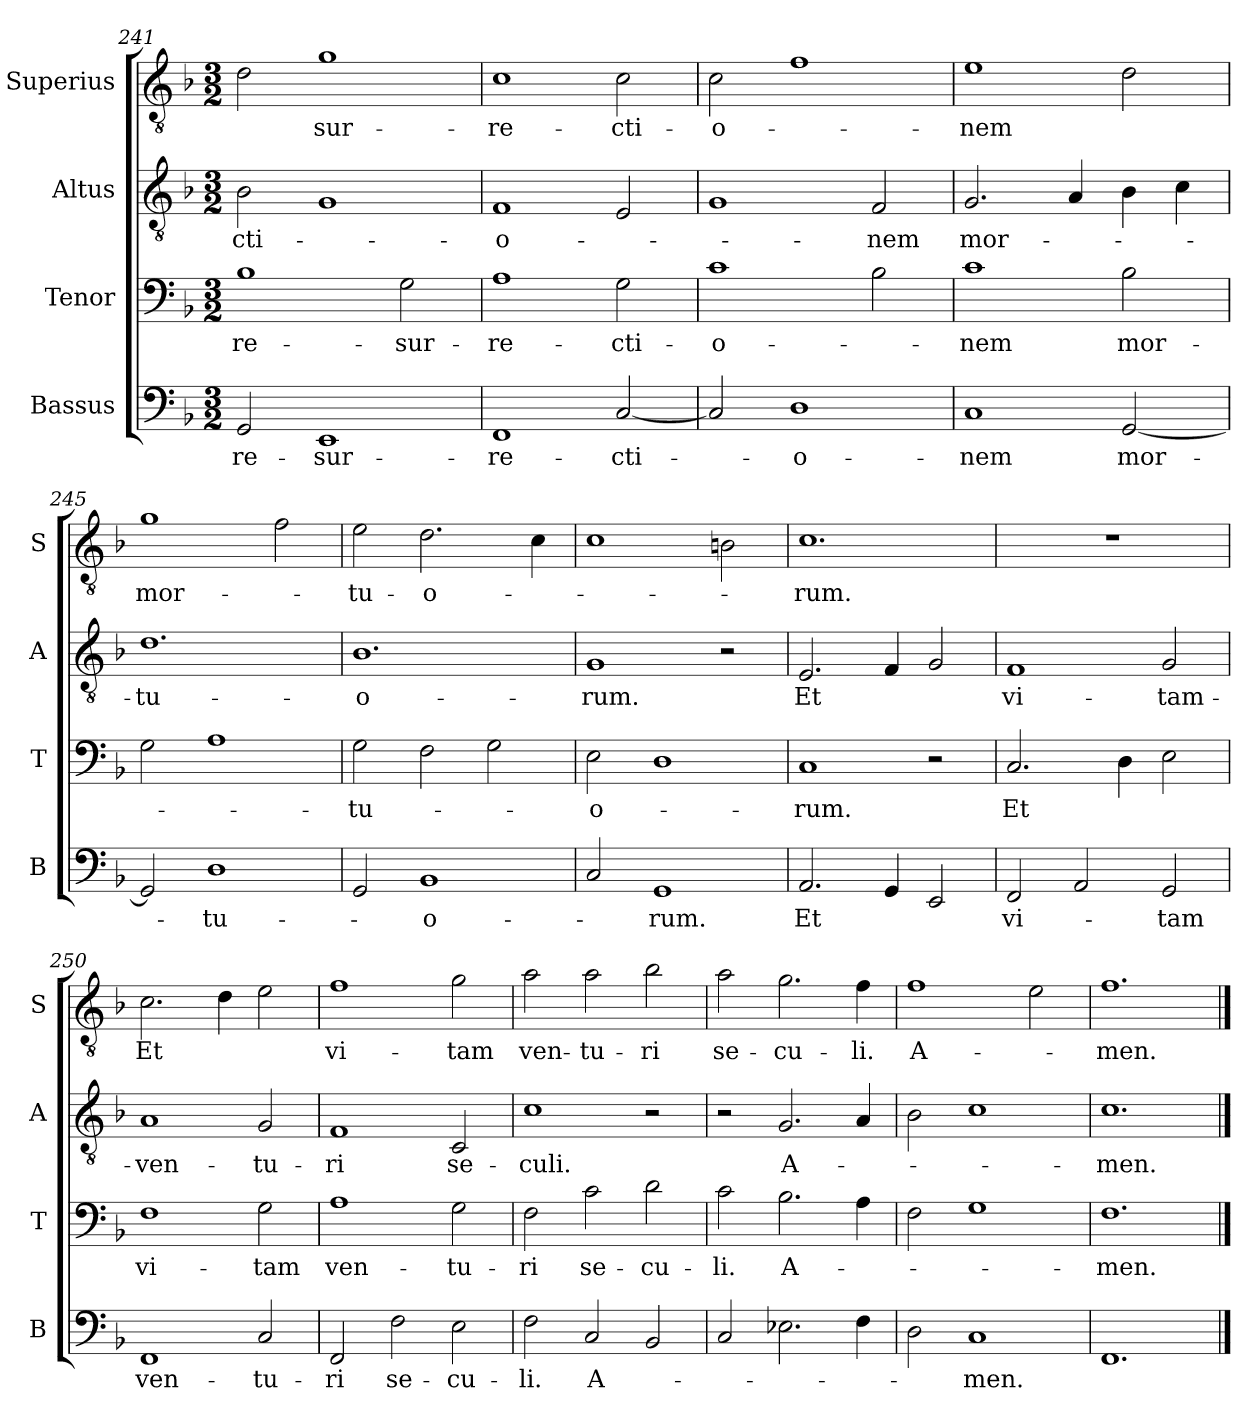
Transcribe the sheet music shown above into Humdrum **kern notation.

**kern	**text	**kern	**text	**kern	**text	**kern	**text
*part4	*part4	*part3	*part3	*part2	*part2	*part1	*part1
*staff4	*staff4	*staff3	*staff3	*staff2	*staff2	*staff1	*staff1
*I"Bassus	*	*I"Tenor	*	*I"Altus	*	*I"Superius	*
*I'B	*	*I'T	*	*I'A	*	*I'S	*
*clefF4	*	*clefF4	*	*clefGv2	*	*clefGv2	*
*k[b-]	*	*k[b-]	*	*k[b-]	*	*k[b-]	*
*M3/2	*	*M3/2	*	*M3/2	*	*M3/2	*
=241	=241	=241	=241	=241	=241	=241	=241
2GG	re-	1B-	re-	2B-	-cti-	2d	.
1EE	-sur-	.	.	1G	.	1g	-sur-
.	.	2G	-sur-	.	.	.	.
=242	=242	=242	=242	=242	=242	=242	=242
1FF	-re-	1A	-re-	1F	-o-	1c	-re-
[2C	-cti-	2G	-cti-	2E	.	2c	-cti-
=243	=243	=243	=243	=243	=243	=243	=243
2C]	.	1c	-o-	1G	.	2c	-o-
1D	-o-	.	.	.	.	1f	.
.	.	2B-	.	2F	-nem	.	.
=244	=244	=244	=244	=244	=244	=244	=244
1C	-nem	1c	-nem	2.G	mor-	1e	-nem
.	.	.	.	4A	.	.	.
[2GG	mor-	2B-	mor-	4B-	.	2d	.
.	.	.	.	4c	.	.	.
=245	=245	=245	=245	=245	=245	=245	=245
2GG]	.	2G	.	1.d	-tu-	1g	mor-
1D	-tu-	1A	.	.	.	.	.
.	.	.	.	.	.	2f	.
=246	=246	=246	=246	=246	=246	=246	=246
2GG	.	2G	-tu-	1.B-	-o-	2e	-tu-
1BB-	-o-	2F	.	.	.	2.d	-o-
.	.	2G	.	.	.	.	.
.	.	.	.	.	.	4c	.
=247	=247	=247	=247	=247	=247	=247	=247
2C	.	2E	-o-	1G	-rum.	1c	.
1GG	-rum.	1D	.	.	.	.	.
.	.	.	.	2r	.	2Bn	.
=248	=248	=248	=248	=248	=248	=248	=248
2.AA	Et	1C	-rum.	2.E	Et	1.c	-rum.
4GG	.	.	.	4F	.	.	.
2EE	.	2r	.	2G	.	.	.
=249	=249	=249	=249	=249	=249	=249	=249
2FF	vi-	2.C	Et	1F	vi-	1.r	.
2AA	.	.	.	.	.	.	.
.	.	4D	.	.	.	.	.
2GG	-tam	2E	.	2G	-tam-	.	.
=250	=250	=250	=250	=250	=250	=250	=250
1FF	ven-	1F	vi-	1A	-ven-	2.c	Et
.	.	.	.	.	.	4d	.
2C	-tu-	2G	-tam	2G	-tu-	2e	.
=251	=251	=251	=251	=251	=251	=251	=251
2FF	-ri	1A	ven-	1F	-ri	1f	vi-
2F	se-	.	.	.	.	.	.
2E	-cu-	2G	-tu-	2C	se-	2g	-tam
=252	=252	=252	=252	=252	=252	=252	=252
2F	-li.	2F	-ri	1c	-culi.	2a	ven-
2C	A-	2c	se-	.	.	2a	-tu-
2BB-	.	2d	-cu-	2r	.	2b-	-ri
=253	=253	=253	=253	=253	=253	=253	=253
2C	.	2c	-li.	2r	.	2a	se-
2.E-X	.	2.B-	A-	2.G	-A-	2.g	-cu-
4F	.	4A	.	4A	.	4f	-li.
=254	=254	=254	=254	=254	=254	=254	=254
2D	.	2F	.	2B-	.	1f	A-
1C	-men.	1G	.	1c	.	.	.
.	.	.	.	.	.	2e	.
=255	=255	=255	=255	=255	=255	=255	=255
1.FF	.	1.F	-men.	1.c	-men.	1.f	-men.
==	==	==	==	==	==	==	==
*-	*-	*-	*-	*-	*-	*-	*-
